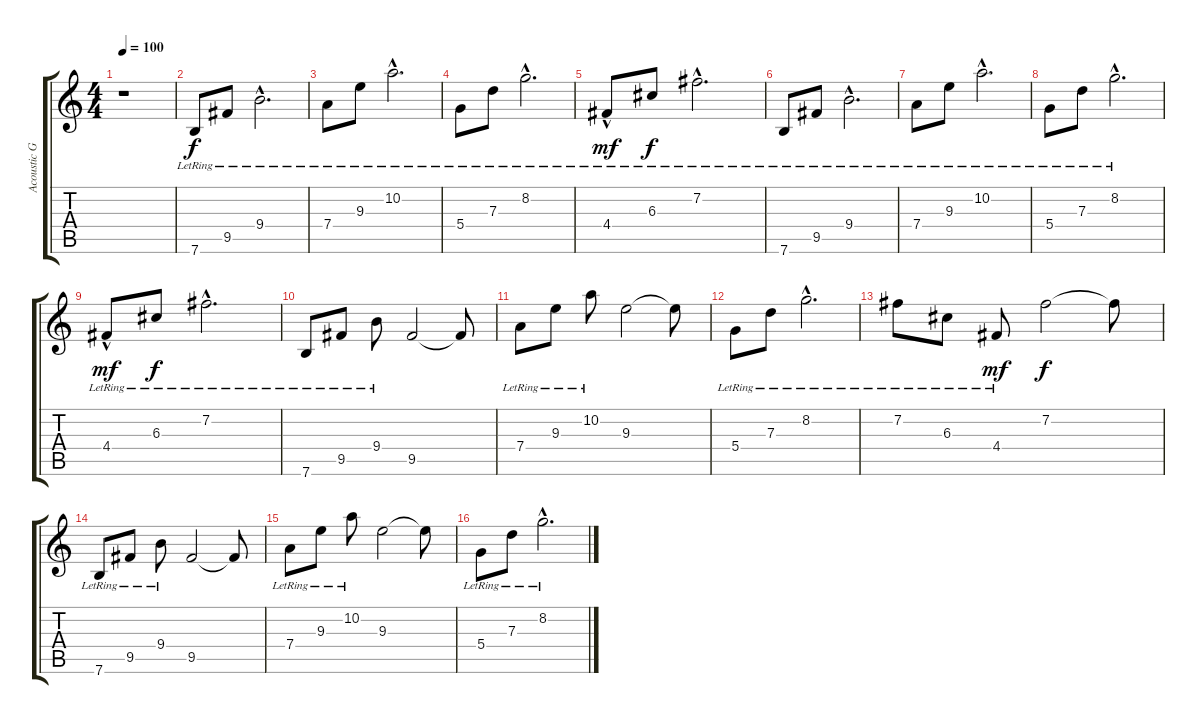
\track ("Acoustic Guitar 1" "Acoustic G") {instrument acousticguitarsteel}
\staff {score tabs}
\tuning (E4 B3 G3 D3 A2 E2) {hide}
\ts (4 4)
\tempo 100
\clef g2
\ks c
r.1{dy f instrument acousticguitarsteel} |
7.6{lr}.8 9.5{lr}.8 9.4{hac lr}.2{d} |
7.4{lr}.8 9.3{lr}.8 10.2{hac lr}.2{d} |
5.4{lr}.8 7.3{lr}.8 8.2{hac lr}.2{d} |
4.4{hac lr}.8{dy mf} 6.3{lr}.8{dy f} 7.2{hac lr}.2{d} |
7.6{lr}.8 9.5{lr}.8 9.4{hac lr}.2{d} |
7.4{lr}.8 9.3{lr}.8 10.2{hac lr}.2{d} |
5.4{lr}.8 7.3{lr}.8 8.2{hac lr}.2{d} |
4.4{hac lr}.8{dy mf} 6.3{lr}.8{dy f} 7.2{hac lr}.2{d} |
7.6{lr}.8 9.5{lr}.8 9.4{lr}.8 9.5.2 9.5{t}.8 |
7.4{lr}.8 9.3{lr}.8 10.2{lr}.8 9.3.2 9.3{t}.8 |
5.4{lr}.8 7.3{lr}.8 8.2{hac lr}.2{d} |
7.2{lr}.8 6.3{lr}.8 4.4{lr}.8{dy mf} 7.2.2{dy f} 7.2{t}.8 |
7.6{lr}.8 9.5{lr}.8 9.4{lr}.8 9.5.2 9.5{t}.8 |
7.4{lr}.8 9.3{lr}.8 10.2{lr}.8 9.3.2 9.3{t}.8 |
5.4{lr}.8 7.3{lr}.8 8.2{hac lr}.2{d}
